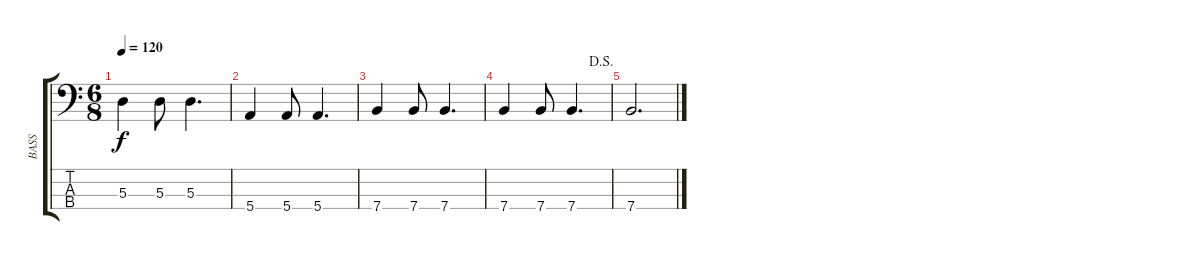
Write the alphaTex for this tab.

\track ("BASS" "BASS") {instrument electricbassfinger}
\staff {score tabs}
\tuning (G2 D2 A1 E1) {hide}
\ts (6 8)
\tempo 120
\clef f4
\ks c
5.3.4{dy f} 5.3.8 5.3.4{d} |
5.4.4 5.4.8 5.4.4{d} |
7.4.4 7.4.8 7.4.4{d} |
\jump dalsegno
7.4.4 7.4.8 7.4.4{d} |
7.4.2{d}
